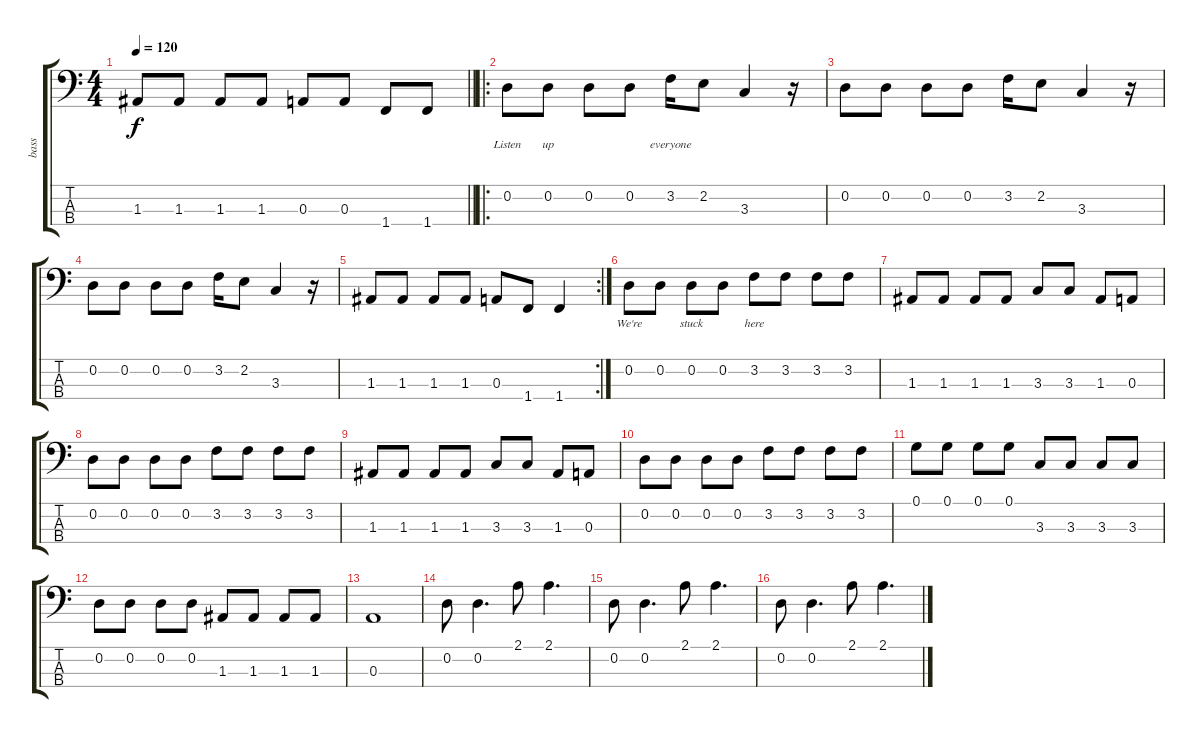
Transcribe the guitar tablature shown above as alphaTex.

\track ("bass" "bass") {instrument electricbasspick}
\staff {score tabs}
\tuning (G2 D2 A1 E1) {hide}
\ts (4 4)
\tempo 120
\clef f4
\barLineRight lightlight
\ks c
1.3.8{dy f} 1.3.8 1.3.8 1.3.8 0.3.8 0.3.8 1.4.8 1.4.8 |
\ro
0.2.8{lyrics (0 "Listen") lyrics (1 "") lyrics (2 "") lyrics (3 "") lyrics (4 "")} 0.2.8{lyrics (0 "up") lyrics (1 "") lyrics (2 "") lyrics (3 "") lyrics (4 "")} 0.2.8{lyrics (0 "") lyrics (1 "") lyrics (2 "") lyrics (3 "") lyrics (4 "")} 0.2.8{lyrics (0 "") lyrics (1 "") lyrics (2 "") lyrics (3 "") lyrics (4 "")} 3.2.16{lyrics (0 "everyone") lyrics (1 "") lyrics (2 "") lyrics (3 "") lyrics (4 "")} 2.2.8 3.3.4 r.16 |
0.2.8 0.2.8 0.2.8 0.2.8 3.2.16 2.2.8 3.3.4 r.16 |
0.2.8 0.2.8 0.2.8 0.2.8 3.2.16 2.2.8 3.3.4 r.16 |
\rc 2
1.3.8 1.3.8 1.3.8 1.3.8 0.3.8 1.4.8 1.4.4 |
0.2.8{lyrics (0 "") lyrics (1 "We're") lyrics (2 "") lyrics (3 "") lyrics (4 "")} 0.2.8{lyrics (0 "") lyrics (1 "") lyrics (2 "") lyrics (3 "") lyrics (4 "")} 0.2.8{lyrics (0 "") lyrics (1 "stuck") lyrics (2 "") lyrics (3 "") lyrics (4 "")} 0.2.8{lyrics (0 "") lyrics (1 "") lyrics (2 "") lyrics (3 "") lyrics (4 "")} 3.2.8{lyrics (0 "") lyrics (1 "here") lyrics (2 "") lyrics (3 "") lyrics (4 "")} 3.2.8 3.2.8 3.2.8 |
1.3.8 1.3.8 1.3.8 1.3.8 3.3.8 3.3.8 1.3.8 0.3.8 |
0.2.8 0.2.8 0.2.8 0.2.8 3.2.8 3.2.8 3.2.8 3.2.8 |
1.3.8 1.3.8 1.3.8 1.3.8 3.3.8 3.3.8 1.3.8 0.3.8 |
0.2.8 0.2.8 0.2.8 0.2.8 3.2.8 3.2.8 3.2.8 3.2.8 |
0.1.8 0.1.8 0.1.8 0.1.8 3.3.8 3.3.8 3.3.8 3.3.8 |
0.2.8 0.2.8 0.2.8 0.2.8 1.3.8 1.3.8 1.3.8 1.3.8 |
0.3.1 |
0.2.8 0.2.4{d} 2.1.8 2.1.4{d} |
0.2.8 0.2.4{d} 2.1.8 2.1.4{d} |
0.2.8 0.2.4{d} 2.1.8 2.1.4{d}
